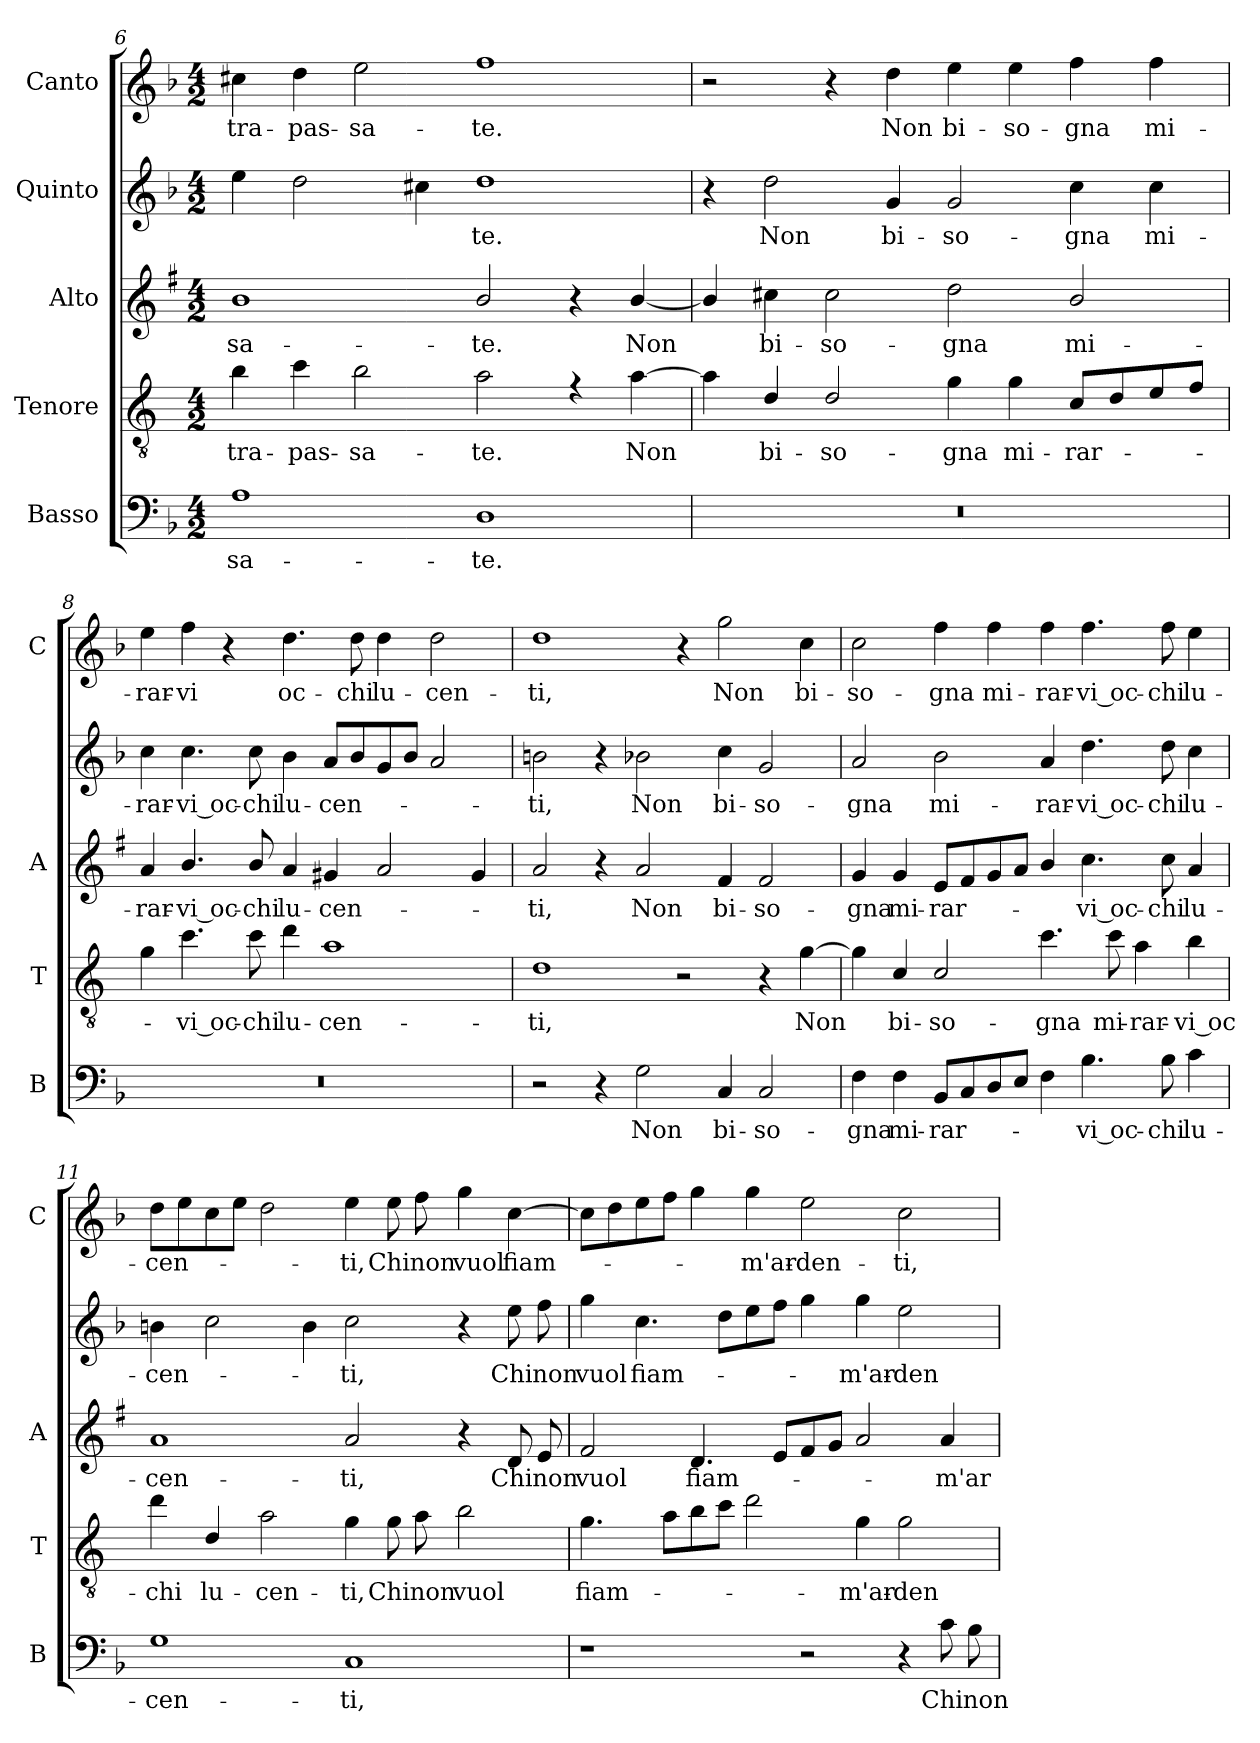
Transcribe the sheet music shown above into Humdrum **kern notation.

**kern	**text	**kern	**text	**kern	**text	**kern	**text	**kern	**text
*part5	*part5	*part4	*part4	*part3	*part3	*part2	*part2	*part1	*part1
*staff5	*staff5	*staff4	*staff4	*staff3	*staff3	*staff2	*staff2	*staff1	*staff1
*I"Basso	*	*I"Tenore	*	*I"Alto	*	*I"Quinto	*	*I"Canto	*
*I'B	*	*I'T	*	*I'A	*	*	*	*I'C	*
*clefF4	*	*clefGv2	*	*clefG2	*	*clefG2	*	*clefG2	*
*	*	*ITrd4c7	*	*ITrd1c2	*	*	*	*	*
*k[b-]	*	*k[b-]	*	*k[b-]	*	*k[b-]	*	*k[b-]	*
*F:	*	*F:	*	*F:	*	*F:	*	*F:	*
*M4/2	*	*M4/2	*	*M4/2	*	*M4/2	*	*M4/2	*
=6	=6	=6	=6	=6	=6	=6	=6	=6	=6
!	!LO:LY:b	!	!LO:LY:b	!	!LO:LY:b	!	!	!	!LO:LY:b
1A	-sa-	4e\	tra-	1a	-sa-	4ee\	.	4cc#X\	tra-
!	!	!	!LO:LY:b	!	!	!	!	!	!LO:LY:b
.	.	4f\	-pas-	.	.	2dd\	.	4dd\	-pas-
!	!	!	!LO:LY:b	!	!	!	!	!	!LO:LY:b
.	.	2e\	-sa-	.	.	.	.	2ee\	-sa-
.	.	.	.	.	.	4cc#X\	.	.	.
!	!LO:LY:b	!	!LO:LY:b	!	!LO:LY:b	!	!LO:LY:b	!	!LO:LY:b
1D	-te.	2d\	-te.	2a/	-te.	1dd	-te.	1ff	-te.
.	.	4rf	.	4r	.	.	.	.	.
!	!	!	!LO:LY:b	!	!LO:LY:b	!	!	!	!
.	.	[4d\	Non	[4a/	Non	.	.	.	.
!!LO:PB:g=z
=7	=7	=7	=7	=7	=7	=7	=7	=7	=7
0r	.	4d\]	.	4a/]	.	4r	.	2r	.
!	!	!	!LO:LY:b	!	!LO:LY:b	!	!LO:LY:b	!	!
.	.	4G/	bi-	4bn\	bi-	2dd\	Non	.	.
!	!	!	!LO:LY:b	!	!LO:LY:b	!	!	!	!
.	.	2G/	-so-	2b\	-so-	.	.	4r	.
!	!	!	!	!	!	!	!LO:LY:b	!	!LO:LY:b
.	.	.	.	.	.	4g/	bi-	4dd\	Non
!	!	!	!LO:LY:b	!	!LO:LY:b	!	!LO:LY:b	!	!LO:LY:b
.	.	4c\	-gna	2cc\	-gna	2g/	-so-	4ee\	bi-
!	!	!	!LO:LY:b	!	!	!	!	!	!LO:LY:b
.	.	4c\	mi-	.	.	.	.	4ee\	-so-
!	!	!	!LO:LY:b	!	!LO:LY:b	!	!LO:LY:b	!	!LO:LY:b
.	.	8F/L	-rar-	2a/	mi-	4cc\	-gna	4ff\	-gna
.	.	8G/	.	.	.	.	.	.	.
!	!	!	!	!	!	!	!LO:LY:b	!	!LO:LY:b
.	.	8A/	.	.	.	4cc\	mi-	4ff\	mi-
.	.	8B-/J	.	.	.	.	.	.	.
=8	=8	=8	=8	=8	=8	=8	=8	=8	=8
!	!	!	!	!	!LO:LY:b	!	!LO:LY:b	!	!LO:LY:b
0r	.	4c\	.	4g/	-rar-	4cc\	-rar-	4ee\	-rar-
!	!	!	!LO:LY:b	!	!LO:LY:b	!	!LO:LY:b	!	!LO:LY:b
.	.	4.f\	-vi oc-	4.a/	-vi oc-	4.cc\	-vi oc-	4ff\	-vi
.	.	.	.	.	.	.	.	4r	.
!	!	!	!LO:LY:b	!	!LO:LY:b	!	!LO:LY:b	!	!
.	.	8f\	-chi	8a/	-chi	8cc\	-chi	.	.
!	!	!	!LO:LY:b	!	!LO:LY:b	!	!LO:LY:b	!	!LO:LY:b
.	.	4g\	lu-	4g/	lu-	4b-\	lu-	4.dd\	oc-
!	!	!	!LO:LY:b	!	!LO:LY:b	!	!LO:LY:b	!	!
.	.	1d	-cen-	4f#X/	-cen-	8a/L	-cen-	.	.
!	!	!	!	!	!	!	!	!	!LO:LY:b
.	.	.	.	.	.	8b-/	.	8dd\	-chi
!	!	!	!	!	!	!	!	!	!LO:LY:b
.	.	.	.	2g/	.	8g/	.	4dd\	lu-
.	.	.	.	.	.	8b-/J	.	.	.
!	!	!	!	!	!	!	!	!	!LO:LY:b
.	.	.	.	.	.	2a/	.	2dd\	-cen-
.	.	.	.	4f#/	.	.	.	.	.
=9	=9	=9	=9	=9	=9	=9	=9	=9	=9
!	!	!	!LO:LY:b	!	!LO:LY:b	!	!LO:LY:b	!	!LO:LY:b
2r	.	1G	-ti,	2g/	-ti,	2bn\	-ti,	1dd	-ti,
4r	.	.	.	4r	.	4r	.	.	.
!	!LO:LY:b	!	!	!	!LO:LY:b	!	!LO:LY:b	!	!
2G\	Non	.	.	2g/	Non	2b-X\	Non	.	.
.	.	2r	.	.	.	.	.	4r	.
!	!LO:LY:b	!	!	!	!LO:LY:b	!	!LO:LY:b	!	!LO:LY:b
4C/	bi-	.	.	4e/	bi-	4cc\	bi-	2gg\	Non
!	!LO:LY:b	!	!	!	!LO:LY:b	!	!LO:LY:b	!	!
2C/	-so-	4r	.	2e/	-so-	2g/	-so-	.	.
!	!	!	!LO:LY:b	!	!	!	!	!	!LO:LY:b
.	.	[4c\	Non	.	.	.	.	4cc\	bi-
!!LO:LB:g=z
=10	=10	=10	=10	=10	=10	=10	=10	=10	=10
!	!LO:LY:b	!	!	!	!LO:LY:b	!	!LO:LY:b	!	!LO:LY:b
4F\	-gna	4c\]	.	4f/	-gna	2a/	-gna	2cc\	-so-
!	!LO:LY:b	!	!LO:LY:b	!	!LO:LY:b	!	!	!	!
4F\	mi-	4F/	bi-	4f/	mi-	.	.	.	.
!	!LO:LY:b	!	!LO:LY:b	!	!LO:LY:b	!	!LO:LY:b	!	!LO:LY:b
8BB-/L	-rar-	2F/	-so-	8d/L	-rar-	2b-\	mi-	4ff\	-gna
8C/	.	.	.	8e/	.	.	.	.	.
!	!	!	!	!	!	!	!	!	!LO:LY:b
8D/	.	.	.	8f/	.	.	.	4ff\	mi-
8E/J	.	.	.	8g/J	.	.	.	.	.
!	!	!	!LO:LY:b	!	!	!	!LO:LY:b	!	!LO:LY:b
4F\	.	4.f\	-gna	4a/	.	4a/	-rar-	4ff\	-rar-
!	!LO:LY:b	!	!	!	!LO:LY:b	!	!LO:LY:b	!	!LO:LY:b
4.B-\	-vi oc-	.	.	4.b-\	-vi oc-	4.dd\	-vi oc-	4.ff\	-vi oc-
!	!	!	!LO:LY:b	!	!	!	!	!	!
.	.	8f\	mi-	.	.	.	.	.	.
!	!	!	!LO:LY:b	!	!	!	!	!	!
.	.	4d\	-rar-	.	.	.	.	.	.
!	!LO:LY:b	!	!	!	!LO:LY:b	!	!LO:LY:b	!	!LO:LY:b
8B-\	-chi	.	.	8b-\	-chi	8dd\	-chi	8ff\	-chi
!	!LO:LY:b	!	!LO:LY:b	!	!LO:LY:b	!	!LO:LY:b	!	!LO:LY:b
4c\	lu-	4e\	-vi oc-	4g/	lu-	4cc\	lu-	4ee\	lu-
=11	=11	=11	=11	=11	=11	=11	=11	=11	=11
!	!LO:LY:b	!	!LO:LY:b	!	!LO:LY:b	!	!LO:LY:b	!	!LO:LY:b
1G	-cen-	4g\	-chi	1g	-cen-	4bn\	-cen-	8dd\L	-cen-
.	.	.	.	.	.	.	.	8ee\	.
!	!	!	!LO:LY:b	!	!	!	!	!	!
.	.	4G/	lu-	.	.	2cc\	.	8cc\	.
.	.	.	.	.	.	.	.	8ee\J	.
!	!	!	!LO:LY:b	!	!	!	!	!	!
.	.	2d\	-cen-	.	.	.	.	2dd\	.
.	.	.	.	.	.	4b\	.	.	.
!	!LO:LY:b	!	!LO:LY:b	!	!LO:LY:b	!	!LO:LY:b	!	!LO:LY:b
1C	-ti,	4c\	-ti,	2g/	-ti,	2cc\	-ti,	4ee\	-ti,
!	!	!	!LO:LY:b	!	!	!	!	!	!LO:LY:b
.	.	8c\	Chi	.	.	.	.	8ee\	Chi
!	!	!	!LO:LY:b	!	!	!	!	!	!LO:LY:b
.	.	8d\	non	.	.	.	.	8ff\	non
!	!	!	!LO:LY:b	!	!	!	!	!	!LO:LY:b
.	.	2e\	vuol	4r	.	4r	.	4gg\	vuol
!	!	!	!	!	!LO:LY:b	!	!LO:LY:b	!	!LO:LY:b
.	.	.	.	8c/	Chi	8ee\	Chi	[4cc\	fiam-
!	!	!	!	!	!LO:LY:b	!	!LO:LY:b	!	!
.	.	.	.	8d/	non	8ff\	non	.	.
=12	=12	=12	=12	=12	=12	=12	=12	=12	=12
!	!	!	!LO:LY:b	!	!LO:LY:b	!	!LO:LY:b	!	!
1r	.	4.c\	fiam-	2e/	vuol	4gg\	vuol	8cc\L]	.
.	.	.	.	.	.	.	.	8dd\	.
!	!	!	!	!	!	!	!LO:LY:b	!	!
.	.	.	.	.	.	4.cc\	fiam-	8ee\	.
.	.	8d\L	.	.	.	.	.	8ff\J	.
!	!	!	!	!	!LO:LY:b	!	!	!	!
.	.	8e\	.	4.c/	fiam-	.	.	4gg\	.
.	.	8f\J	.	.	.	8dd\L	.	.	.
!	!	!	!	!	!	!	!	!	!LO:LY:b
.	.	2g\	.	.	.	8ee\	.	4gg\	-m'ar-
.	.	.	.	8d/L	.	8ff\J	.	.	.
!	!	!	!	!	!	!	!	!	!LO:LY:b
2r	.	.	.	8e/	.	4gg\	.	2ee\	-den-
.	.	.	.	8f/J	.	.	.	.	.
!	!	!	!LO:LY:b	!	!	!	!LO:LY:b	!	!
.	.	4c\	-m'ar-	2g/	.	4gg\	-m'ar-	.	.
!	!	!	!LO:LY:b	!	!	!	!LO:LY:b	!	!LO:LY:b
4r	.	2c\	-den-	.	.	2ee\	-den-	2cc\	-ti,
!	!LO:LY:b	!	!	!	!LO:LY:b	!	!	!	!
8c\	Chi	.	.	4g/	-m'ar-	.	.	.	.
!	!LO:LY:b	!	!	!	!	!	!	!	!
8B-\	non	.	.	.	.	.	.	.	.
=	=	=	=	=	=	=	=	=	=
*-	*-	*-	*-	*-	*-	*-	*-	*-	*-
